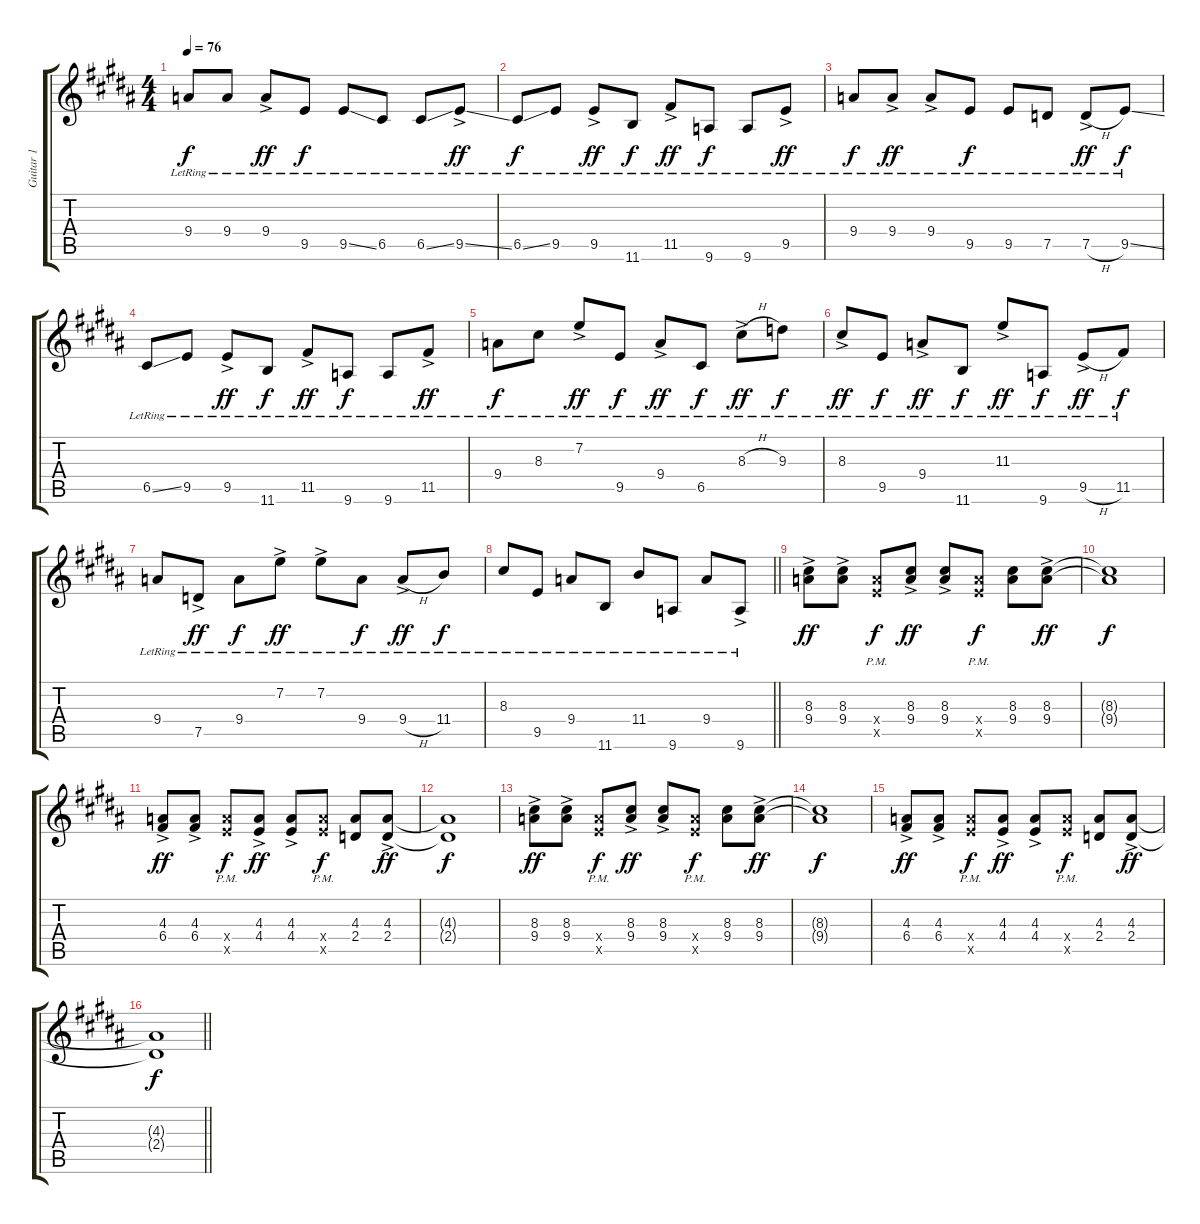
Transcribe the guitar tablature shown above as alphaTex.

\track ("Guitar 1" "Guitar 1") {instrument electricguitarjazz}
\staff {score tabs}
\tuning (D4 A3 F3 C3 G2 C2) {hide}
\ts (4 4)
\tempo 76
\clef g2
\ks b
9.4{lr}.8{dy f} 9.4{lr}.8 9.4{ac lr}.8{dy ff} 9.5{lr}.8{dy f} 9.5{ss lr}.8 6.5{lr}.8 6.5{ss lr}.8 9.5{ss ac lr}.8{dy ff} |
6.5{ss lr}.8{dy f} 9.5{lr}.8 9.5{ac lr}.8{dy ff} 11.6{lr}.8{dy f} 11.5{ac lr}.8{dy ff} 9.6{lr}.8{dy f} 9.6{lr}.8 9.5{ac lr}.8{dy ff} |
9.4{lr}.8{dy f} 9.4{ac lr}.8{dy ff} 9.4{ac lr}.8 9.5{lr}.8{dy f} 9.5{lr}.8 7.5{lr}.8 7.5{h ac lr}.8{dy ff} 9.5{ss lr}.8{dy f} |
6.5{ss lr}.8 9.5{lr}.8 9.5{ac lr}.8{dy ff} 11.6{lr}.8{dy f} 11.5{ac lr}.8{dy ff} 9.6{lr}.8{dy f} 9.6{lr}.8 11.5{ac lr}.8{dy ff} |
9.4{lr}.8{dy f} 8.3{lr}.8 7.2{ac lr}.8{dy ff} 9.5{lr}.8{dy f} 9.4{ac lr}.8{dy ff} 6.5{lr}.8{dy f} 8.3{h ac lr}.8{dy ff} 9.3{lr}.8{dy f} |
8.3{ac lr}.8{dy ff} 9.5{lr}.8{dy f} 9.4{ac lr}.8{dy ff} 11.6{lr}.8{dy f} 11.3{ac lr}.8{dy ff} 9.6{lr}.8{dy f} 9.5{h ac lr}.8{dy ff} 11.5{lr}.8{dy f} |
9.4{lr}.8 7.5{ac lr}.8{dy ff} 9.4{lr}.8{dy f} 7.2{ac lr}.8{dy ff} 7.2{ac lr}.8 9.4{lr}.8{dy f} 9.4{h ac lr}.8{dy ff} 11.4{lr}.8{dy f} |
\barLineRight lightlight
8.3{lr}.8 9.5{lr}.8 9.4{lr}.8 11.6{lr}.8 11.4{lr}.8 9.6{lr}.8 9.4{lr}.8 9.6{ac lr}.8 |
(8.3{ac} 9.4{ac}).8{dy ff} (8.3{ac} 9.4{ac}).8 (9.4{pm x} 9.5{pm x}).8{dy f} (8.3{ac} 9.4{ac}).8{dy ff} (8.3{ac} 9.4{ac}).8 (9.4{pm x} 9.5{pm x}).8{dy f} (8.3 9.4).8 (8.3{ac} 9.4{ac}).8{dy ff} |
(8.3{t} 9.4{t}).1{dy f} |
(4.3{ac} 6.4{ac}).8{dy ff} (4.3{ac} 6.4{ac}).8 (9.4{pm x} 9.5{pm x}).8{dy f} (4.3{ac} 4.4{ac}).8{dy ff} (4.3{ac} 4.4{ac}).8 (9.4{pm x} 9.5{pm x}).8{dy f} (4.3 2.4).8 (4.3{ac} 2.4{ac}).8{dy ff} |
(4.3{t} 2.4{t}).1{dy f} |
(8.3{ac} 9.4{ac}).8{dy ff} (8.3{ac} 9.4{ac}).8 (9.4{pm x} 9.5{pm x}).8{dy f} (8.3{ac} 9.4{ac}).8{dy ff} (8.3{ac} 9.4{ac}).8 (9.4{pm x} 9.5{pm x}).8{dy f} (8.3 9.4).8 (8.3{ac} 9.4{ac}).8{dy ff} |
(8.3{t} 9.4{t}).1{dy f} |
(4.3{ac} 6.4{ac}).8{dy ff} (4.3{ac} 6.4{ac}).8 (9.4{pm x} 9.5{pm x}).8{dy f} (4.3{ac} 4.4{ac}).8{dy ff} (4.3{ac} 4.4{ac}).8 (9.4{pm x} 9.5{pm x}).8{dy f} (4.3 2.4).8 (4.3{ac} 2.4{ac}).8{dy ff} |
\barLineRight lightlight
(4.3{t} 2.4{t}).1{dy f}
